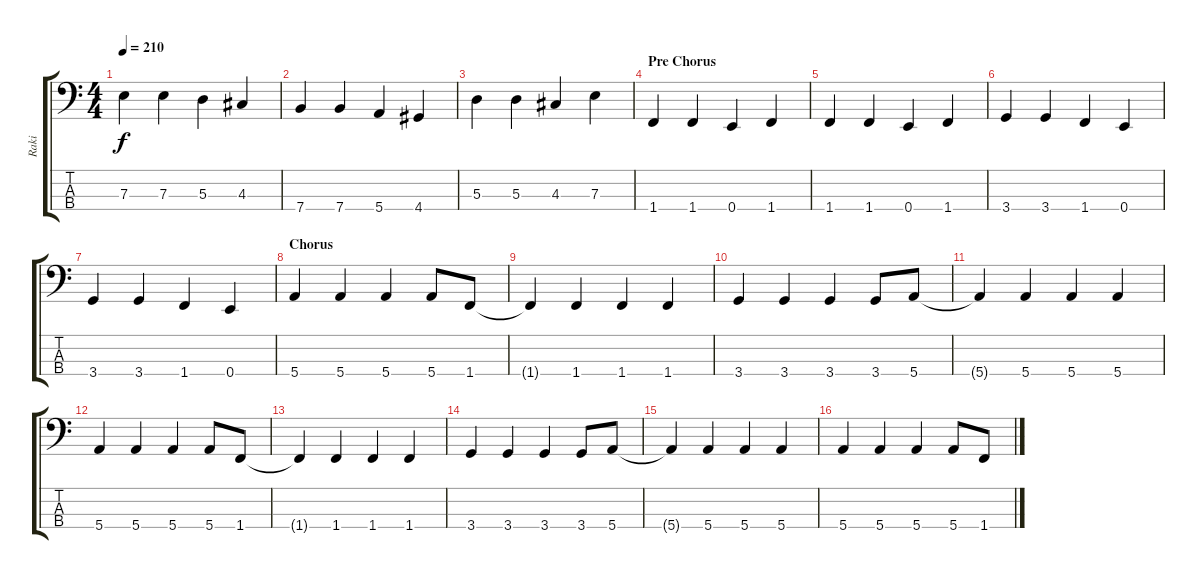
\track ("Raki" "Raki") {instrument electricbasspick}
\staff {score tabs}
\tuning (G2 D2 A1 E1) {hide}
\ts (4 4)
\tempo 210
\clef f4
\ks c
7.3.4{dy f} 7.3.4 5.3.4 4.3.4 |
7.4.4 7.4.4 5.4.4 4.4.4 |
5.3.4 5.3.4 4.3.4 7.3.4 |
\section ("" "Pre Chorus")
1.4.4 1.4.4 0.4.4 1.4.4 |
1.4.4 1.4.4 0.4.4 1.4.4 |
3.4.4 3.4.4 1.4.4 0.4.4 |
3.4.4 3.4.4 1.4.4 0.4.4 |
\section ("" "Chorus")
5.4.4 5.4.4 5.4.4 5.4.8 1.4.8 |
1.4{t}.4 1.4.4 1.4.4 1.4.4 |
3.4.4 3.4.4 3.4.4 3.4.8 5.4.8 |
5.4{t}.4 5.4.4 5.4.4 5.4.4 |
5.4.4 5.4.4 5.4.4 5.4.8 1.4.8 |
1.4{t}.4 1.4.4 1.4.4 1.4.4 |
3.4.4 3.4.4 3.4.4 3.4.8 5.4.8 |
5.4{t}.4 5.4.4 5.4.4 5.4.4 |
5.4.4 5.4.4 5.4.4 5.4.8 1.4.8
